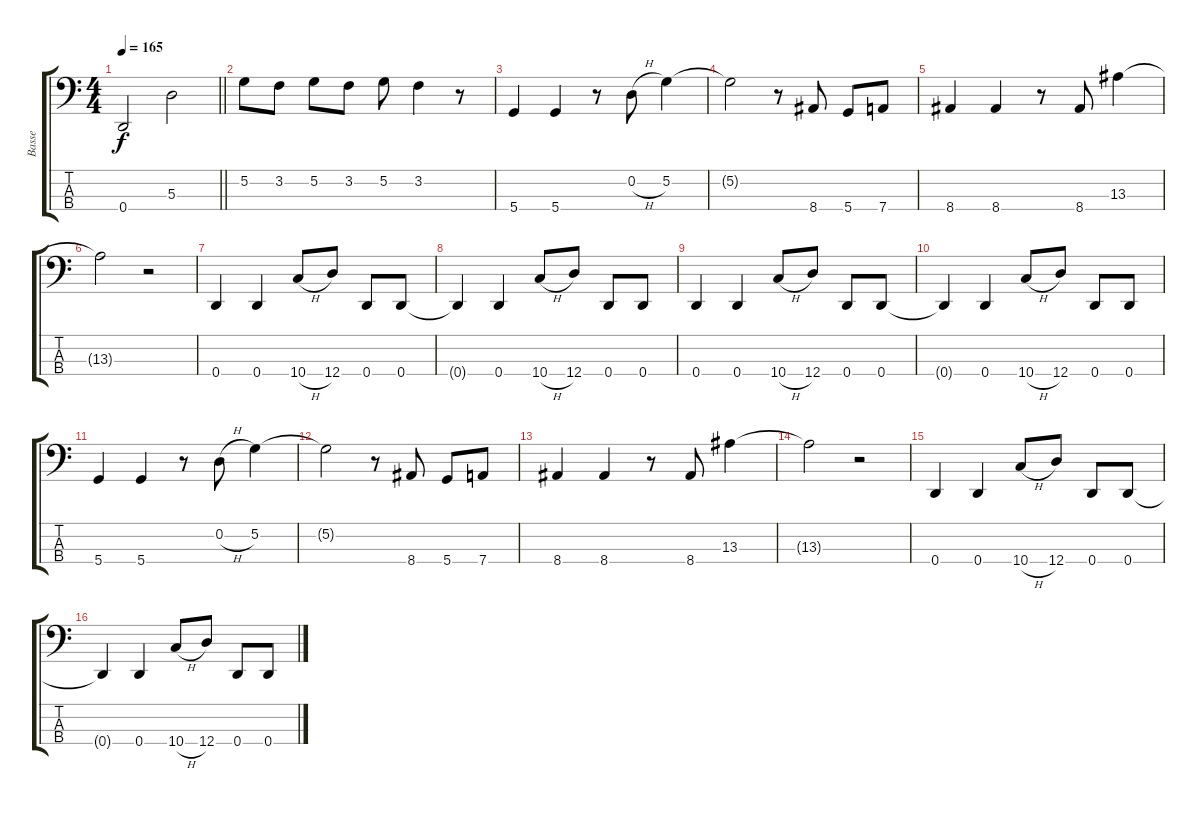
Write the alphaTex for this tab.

\track ("Basse" "Basse") {instrument electricbassfinger}
\staff {score tabs}
\tuning (G2 D2 A1 D1) {hide}
\ts (4 4)
\tempo 165
\clef f4
\barLineRight lightlight
\ks c
0.4.2{dy f} 5.3.2 |
5.2.8 3.2.8 5.2.8 3.2.8 5.2.8 3.2.4 r.8 |
5.4.4 5.4.4 r.8 0.2{h}.8 5.2.4 |
5.2{t}.2 r.8 8.4.8 5.4.8 7.4.8 |
8.4.4 8.4.4 r.8 8.4.8 13.3.4 |
13.3{t}.2 r.2 |
0.4.4 0.4.4 10.4{h}.8 12.4.8 0.4.8 0.4.8 |
0.4{t}.4 0.4.4 10.4{h}.8 12.4.8 0.4.8 0.4.8 |
0.4.4 0.4.4 10.4{h}.8 12.4.8 0.4.8 0.4.8 |
0.4{t}.4 0.4.4 10.4{h}.8 12.4.8 0.4.8 0.4.8 |
5.4.4 5.4.4 r.8 0.2{h}.8 5.2.4 |
5.2{t}.2 r.8 8.4.8 5.4.8 7.4.8 |
8.4.4 8.4.4 r.8 8.4.8 13.3.4 |
13.3{t}.2 r.2 |
0.4.4 0.4.4 10.4{h}.8 12.4.8 0.4.8 0.4.8 |
0.4{t}.4 0.4.4 10.4{h}.8 12.4.8 0.4.8 0.4.8
